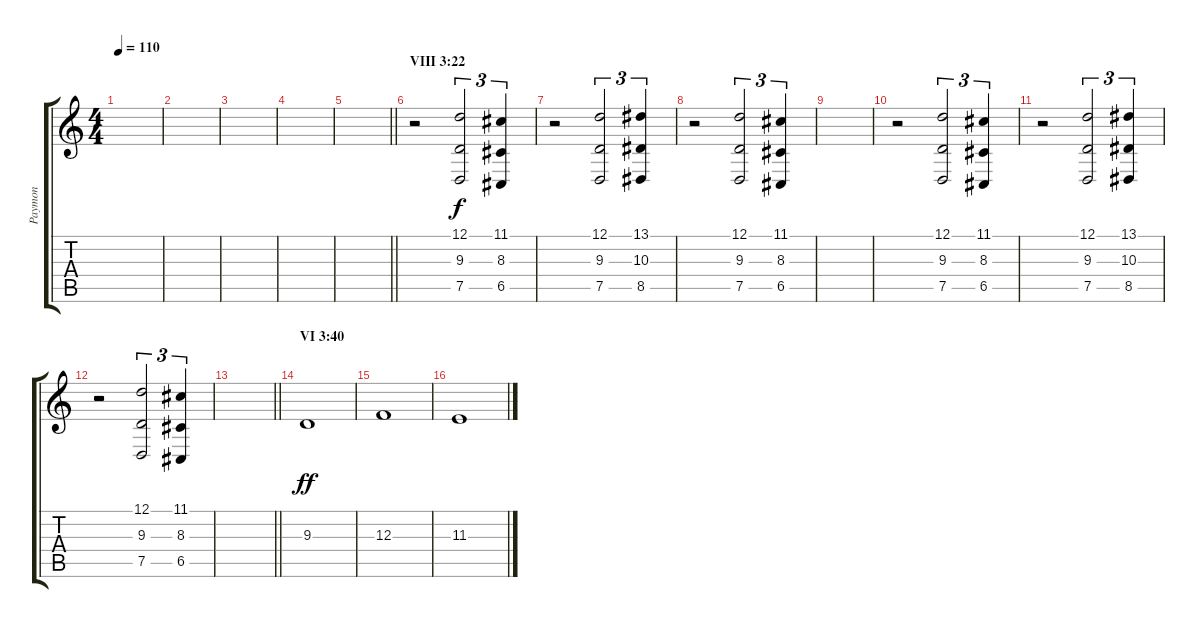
\track ("Paymon" "Paymon") {instrument choiraahs}
\staff {score tabs}
\tuning (D4 A3 F3 C3 G2 D2) {hide}
\ts (4 4)
\tempo 110
\clef g2
\ks c
|
|
|
|
\barLineRight lightlight
|
\section ("" "VIII 3:22")
r.2{volume 16} (12.1 9.3 7.5).2{tu (3 2) dy f} (11.1 8.3 6.5).4{tu (3 2)} |
r.2 (12.1 9.3 7.5).2{tu (3 2)} (13.1 10.3 8.5).4{tu (3 2)} |
r.2 (12.1 9.3 7.5).2{tu (3 2)} (11.1 8.3 6.5).4{tu (3 2)} |
|
r.2 (12.1 9.3 7.5).2{tu (3 2)} (11.1 8.3 6.5).4{tu (3 2)} |
r.2 (12.1 9.3 7.5).2{tu (3 2)} (13.1 10.3 8.5).4{tu (3 2)} |
r.2 (12.1 9.3 7.5).2{tu (3 2)} (11.1 8.3 6.5).4{tu (3 2)} |
\barLineRight lightlight
|
\section ("" "VI 3:40")
9.3.1{dy ff} |
12.3.1 |
11.3.1
